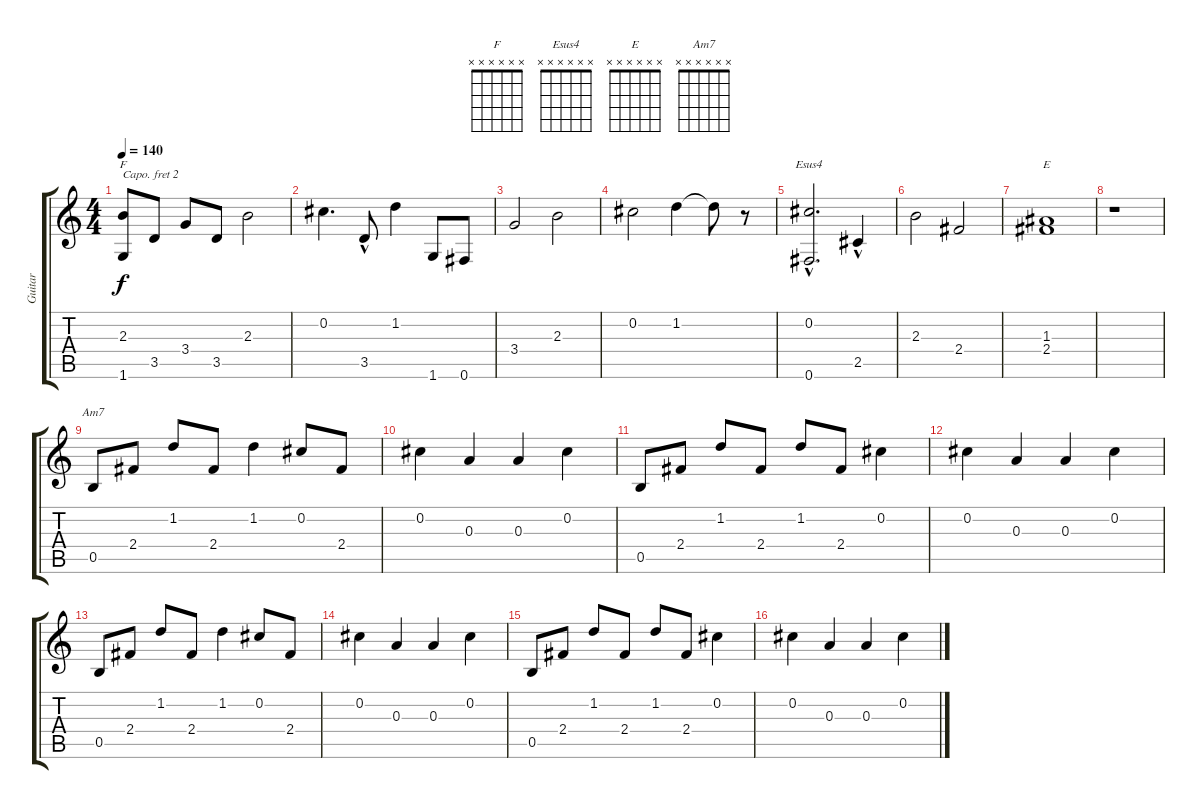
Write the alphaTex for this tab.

\track ("Guitar" "Guitar") {instrument acousticguitarnylon}
\staff {score tabs}
\capo 2
\tuning (E4 B3 G3 D3 A2 E2) {hide}
\chord ("F" x x x x x x) {firstfret 0}
\chord ("Esus4" x x x x x x) {firstfret 0}
\chord ("E" x x x x x x) {firstfret 0}
\chord ("Am7" x x x x x x) {firstfret 0}
\ts (4 4)
\tempo 140
\clef g2
\ks c
(2.3 1.6).8{ch "F" dy f} 3.5.8 3.4.8 3.5.8 2.3.2 |
0.2.4{d} 3.5{hac}.8 1.2.4 1.6.8 0.6.8 |
3.4.2 2.3.2 |
0.2.2 1.2.4 1.2{t}.8 r.8 |
(0.2 0.6{hac}).2{d ch "Esus4"} 2.5{hac}.4 |
2.3.2 2.4.2 |
(1.3 2.4).1{ch "E"} |
r.1 |
0.5.8{ch "Am7"} 2.4.8 1.2.8 2.4.8 1.2.4 0.2.8 2.4.8 |
0.2.4 0.3.4 0.3.4 0.2.4 |
0.5.8 2.4.8 1.2.8 2.4.8 1.2.8 2.4.8 0.2.4 |
0.2.4 0.3.4 0.3.4 0.2.4 |
0.5.8 2.4.8 1.2.8 2.4.8 1.2.4 0.2.8 2.4.8 |
0.2.4 0.3.4 0.3.4 0.2.4 |
0.5.8 2.4.8 1.2.8 2.4.8 1.2.8 2.4.8 0.2.4 |
0.2.4 0.3.4 0.3.4 0.2.4
